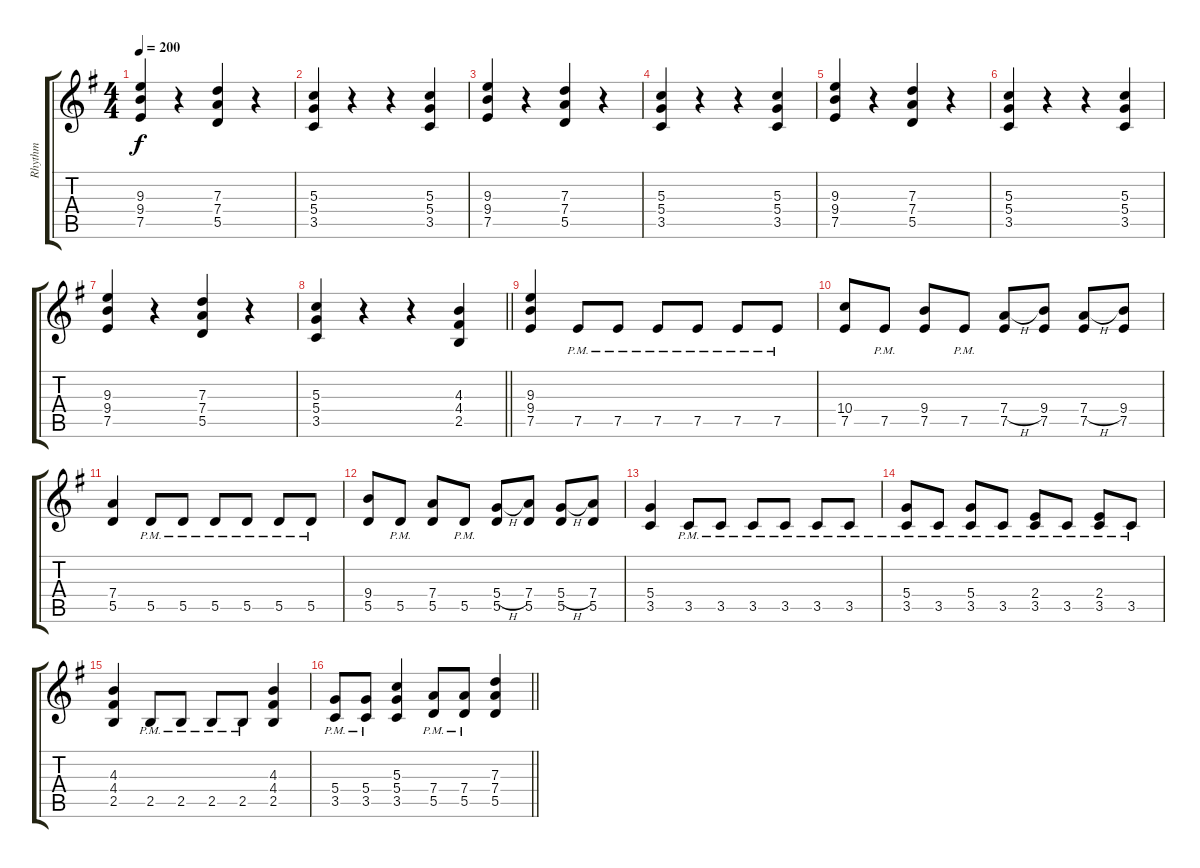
\track ("Rhythm " "Rhythm ") {instrument distortionguitar}
\staff {score tabs}
\tuning (E4 B3 G3 D3 A2 E2) {hide}
\ts (4 4)
\tempo 200
\clef g2
\ks g
(9.3 9.4 7.5).4{dy f} r.4 (7.3 7.4 5.5).4 r.4 |
(5.3 5.4 3.5).4 r.4 r.4 (5.3 5.4 3.5).4 |
(9.3 9.4 7.5).4 r.4 (7.3 7.4 5.5).4 r.4 |
(5.3 5.4 3.5).4 r.4 r.4 (5.3 5.4 3.5).4 |
(9.3 9.4 7.5).4 r.4 (7.3 7.4 5.5).4 r.4 |
(5.3 5.4 3.5).4 r.4 r.4 (5.3 5.4 3.5).4 |
(9.3 9.4 7.5).4 r.4 (7.3 7.4 5.5).4 r.4 |
\barLineRight lightlight
(5.3 5.4 3.5).4 r.4 r.4 (4.3 4.4 2.5).4 |
(9.3 9.4 7.5).4 7.5{pm}.8 7.5{pm}.8 7.5{pm}.8 7.5{pm}.8 7.5{pm}.8 7.5{pm}.8 |
(10.4 7.5).8 7.5{pm}.8 (9.4 7.5).8 7.5{pm}.8 (7.4{h} 7.5).8 (9.4 7.5).8 (7.4{h} 7.5).8 (9.4 7.5).8 |
(7.4 5.5).4 5.5{pm}.8 5.5{pm}.8 5.5{pm}.8 5.5{pm}.8 5.5{pm}.8 5.5{pm}.8 |
(9.4 5.5).8 5.5{pm}.8 (7.4 5.5).8 5.5{pm}.8 (5.4{h} 5.5).8 (7.4 5.5).8 (5.4{h} 5.5).8 (7.4 5.5).8 |
(5.4 3.5).4 3.5{pm}.8 3.5{pm}.8 3.5{pm}.8 3.5{pm}.8 3.5{pm}.8 3.5{pm}.8 |
(5.4{pm} 3.5{pm}).8 3.5{pm}.8 (5.4{pm} 3.5{pm}).8 3.5{pm}.8 (2.4{pm} 3.5{pm}).8 3.5{pm}.8 (2.4{pm} 3.5{pm}).8 3.5{pm}.8 |
(4.3 4.4 2.5).4 2.5{pm}.8 2.5{pm}.8 2.5{pm}.8 2.5{pm}.8 (4.3 4.4 2.5).4 |
\barLineRight lightlight
(5.4{pm} 3.5{pm}).8 (5.4{pm} 3.5{pm}).8 (5.3 5.4 3.5).4 (7.4{pm} 5.5{pm}).8 (7.4{pm} 5.5{pm}).8 (7.3 7.4 5.5).4
